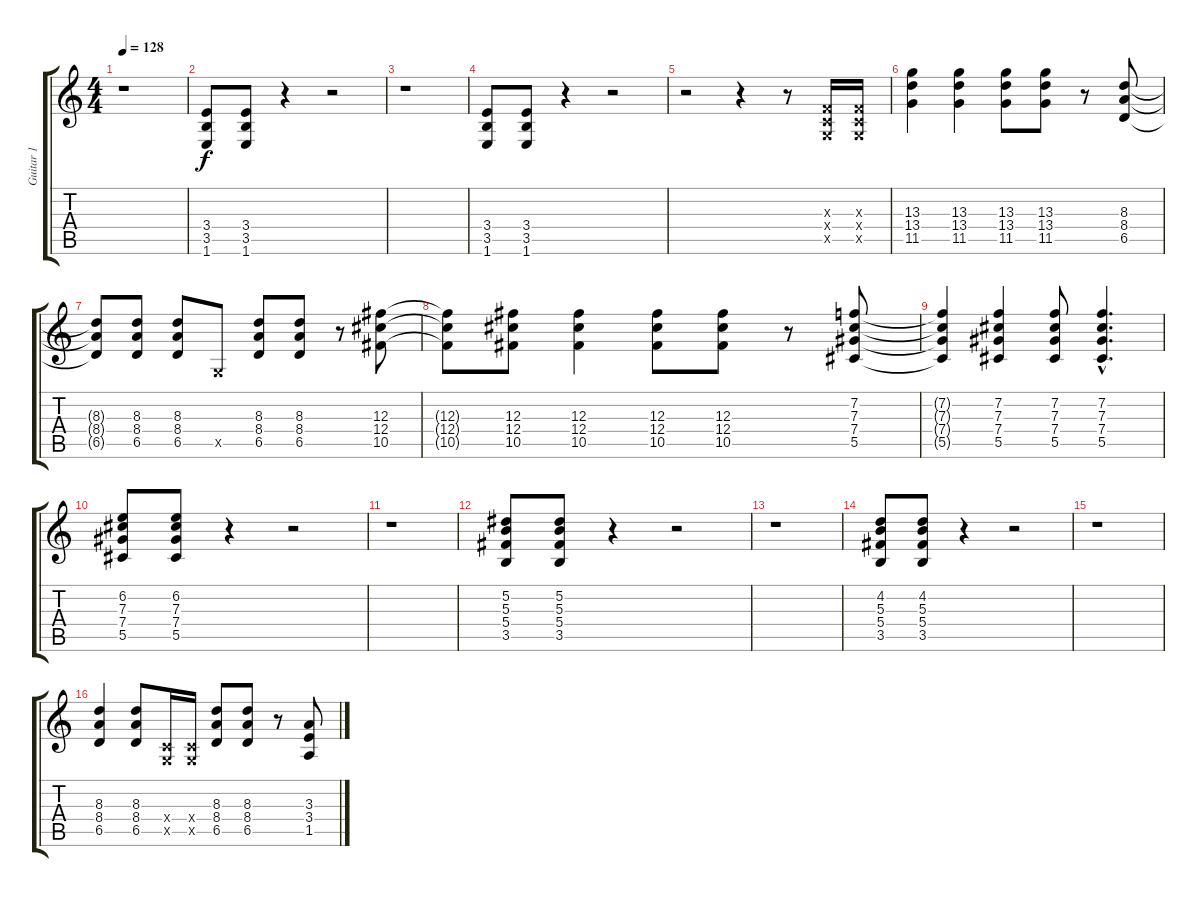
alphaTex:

\track ("Guitar 1" "Guitar 1") {instrument distortionguitar}
\staff {score tabs}
\tuning (Eb4 Bb3 Gb3 Db3 Ab2 Eb2) {hide}
\ts (4 4)
\tempo 128
\clef g2
\ks c
r.1{dy f} |
(3.4 3.5 1.6).8 (3.4 3.5 1.6).8 r.4 r.2 |
r.1 |
(3.4 3.5 1.6).8 (3.4 3.5 1.6).8 r.4 r.2 |
r.2 r.4 r.8 (-1.3{x} -1.4{x} -1.5{x}).16 (-1.3{x} -1.4{x} -1.5{x}).16 |
(13.3 13.4 11.5).4 (13.3 13.4 11.5).4 (13.3 13.4 11.5).8 (13.3 13.4 11.5).8 r.8 (8.3 8.4 6.5).8 |
(8.3{t} 8.4{t} 6.5{t}).8 (8.3 8.4 6.5).8 (8.3 8.4 6.5).8 -1.5{x}.8 (8.3 8.4 6.5).8 (8.3 8.4 6.5).8 r.8 (12.3 12.4 10.5).8 |
(12.3{t} 12.4{t} 10.5{t}).8 (12.3 12.4 10.5).8 (12.3 12.4 10.5).4 (12.3 12.4 10.5).8 (12.3 12.4 10.5).8 r.8 (7.2 7.3 7.4 5.5).8 |
(7.2{t} 7.3{t} 7.4{t} 5.5{t}).4 (7.2 7.3 7.4 5.5).4 (7.2 7.3 7.4 5.5).8 (7.2{hac} 7.3{hac} 7.4{hac} 5.5{hac}).4{d} |
(6.2 7.3 7.4 5.5).8 (6.2 7.3 7.4 5.5).8 r.4 r.2 |
r.1 |
(5.2 5.3 5.4 3.5).8 (5.2 5.3 5.4 3.5).8 r.4 r.2 |
r.1 |
(4.2 5.3 5.4 3.5).8 (4.2 5.3 5.4 3.5).8 r.4 r.2 |
r.1 |
(8.3 8.4 6.5).4 (8.3 8.4 6.5).8 (-1.4{x} -1.5{x}).16 (-1.4{x} -1.5{x}).16 (8.3 8.4 6.5).8 (8.3 8.4 6.5).8 r.8 (3.3 3.4 1.5).8
